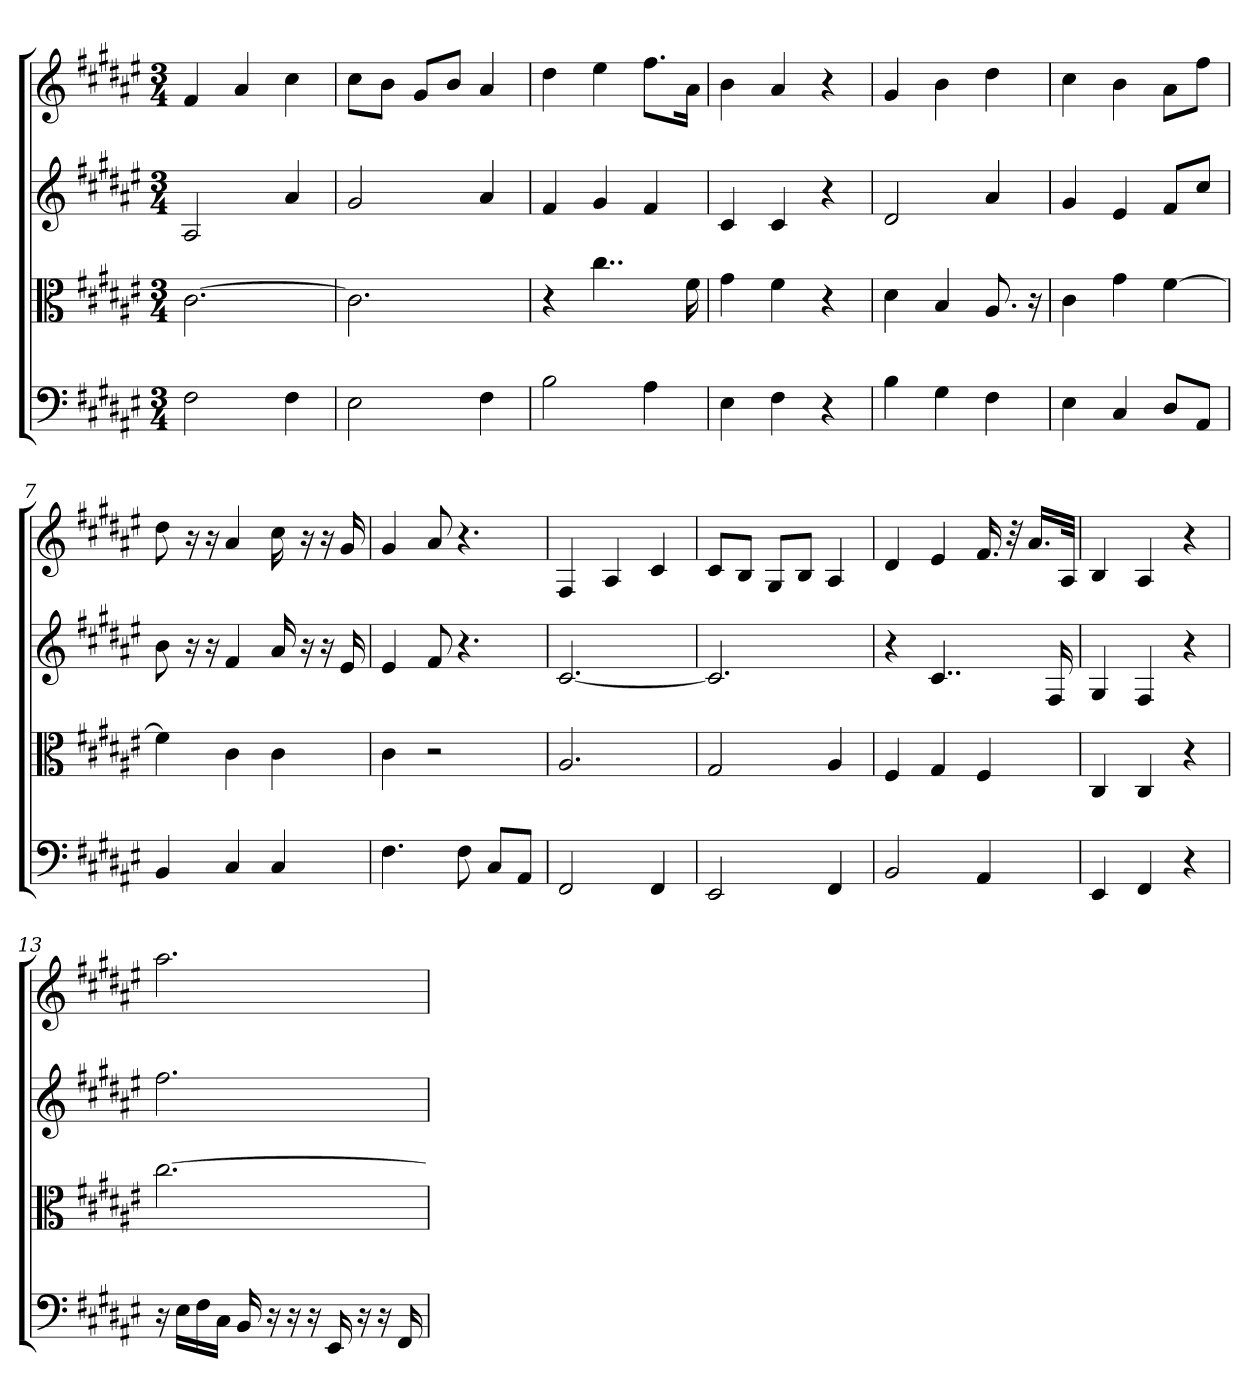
**kern	**kern	**kern	**kern
*part4	*part3	*part2	*part1
*staff4	*staff3	*staff2	*staff1
*clefF4	*clefC3	*clefG2	*clefG2
*k[f#c#g#d#a#e#]	*k[f#c#g#d#a#e#]	*k[f#c#g#d#a#e#]	*k[f#c#g#d#a#e#]
*F#:	*F#:	*F#:	*F#:
*M3/4	*M3/4	*M3/4	*M3/4
=	=	=	=
2F#	[2.c#	2A#	4f#
.	.	.	4a#
4F#	.	4a#	4cc#
=2	=2	=2	=2
2E#	2.c#]	2g#	8cc#\L
.	.	.	8b\J
.	.	.	8g#/L
.	.	.	8b/J
4F#	.	4a#	4a#
=3	=3	=3	=3
2B	4r	4f#	4dd#
.	4..cc#	4g#	4ee#
4A#	.	4f#	8.ff#\L
.	16f#	.	16a#\Jk
=4	=4	=4	=4
4E#	4g#	4c#	4b
4F#	4f#	4c#	4a#
4r	4r	4r	4r
=5	=5	=5	=5
4B	4d#	2d#	4g#
4G#	4B	.	4b
4F#	8.A#	4a#	4dd#
.	16r	.	.
=6	=6	=6	=6
4E#	4c#	4g#	4cc#
4C#	4g#	4e#	4b
8D#/L	[4f#	8f#/L	8a#\L
8AA#/J	.	8cc#/J	8ff#\J
=7	=7	=7	=7
4BB	4f#]	8b	8dd#
.	.	16r	16r
.	.	16r	16r
4C#	4c#	4f#	4a#
4C#	4c#	16a#	16cc#
.	.	16r	16r
.	.	16r	16r
.	.	16e#	16g#
=8	=8	=8	=8
4.F#	4c#	4e#	4g#
.	2r	8f#	8a#
8F#	.	4.r	4.r
8C#/L	.	.	.
8AA#/J	.	.	.
=9	=9	=9	=9
2FF#	2.A#	[2.c#	4F#
.	.	.	4A#
4FF#	.	.	4c#
=10	=10	=10	=10
2EE#	2G#	2.c#]	8c#/L
.	.	.	8B/J
.	.	.	8G#/L
.	.	.	8B/J
4FF#	4A#	.	4A#
=11	=11	=11	=11
2BB	4F#	4r	4d#
.	4G#	4..c#	4e#
4AA#	4F#	.	16.f#
.	.	.	32r
.	.	.	16.a#/LL
.	.	16F#	.
.	.	.	32A#/JJk
=12	=12	=12	=12
4EE#	4C#	4G#	4B
4FF#	4C#	4F#	4A#
4r	4r	4r	4r
=13	=13	=13	=13
16r	[2.cc#	2.ff#	2.aa#
16E#\LL	.	.	.
16F#\	.	.	.
16C#\JJ	.	.	.
16BB	.	.	.
16r	.	.	.
16r	.	.	.
16r	.	.	.
16EE#	.	.	.
16r	.	.	.
16r	.	.	.
16FF#	.	.	.
=	=	=	=
*-	*-	*-	*-
